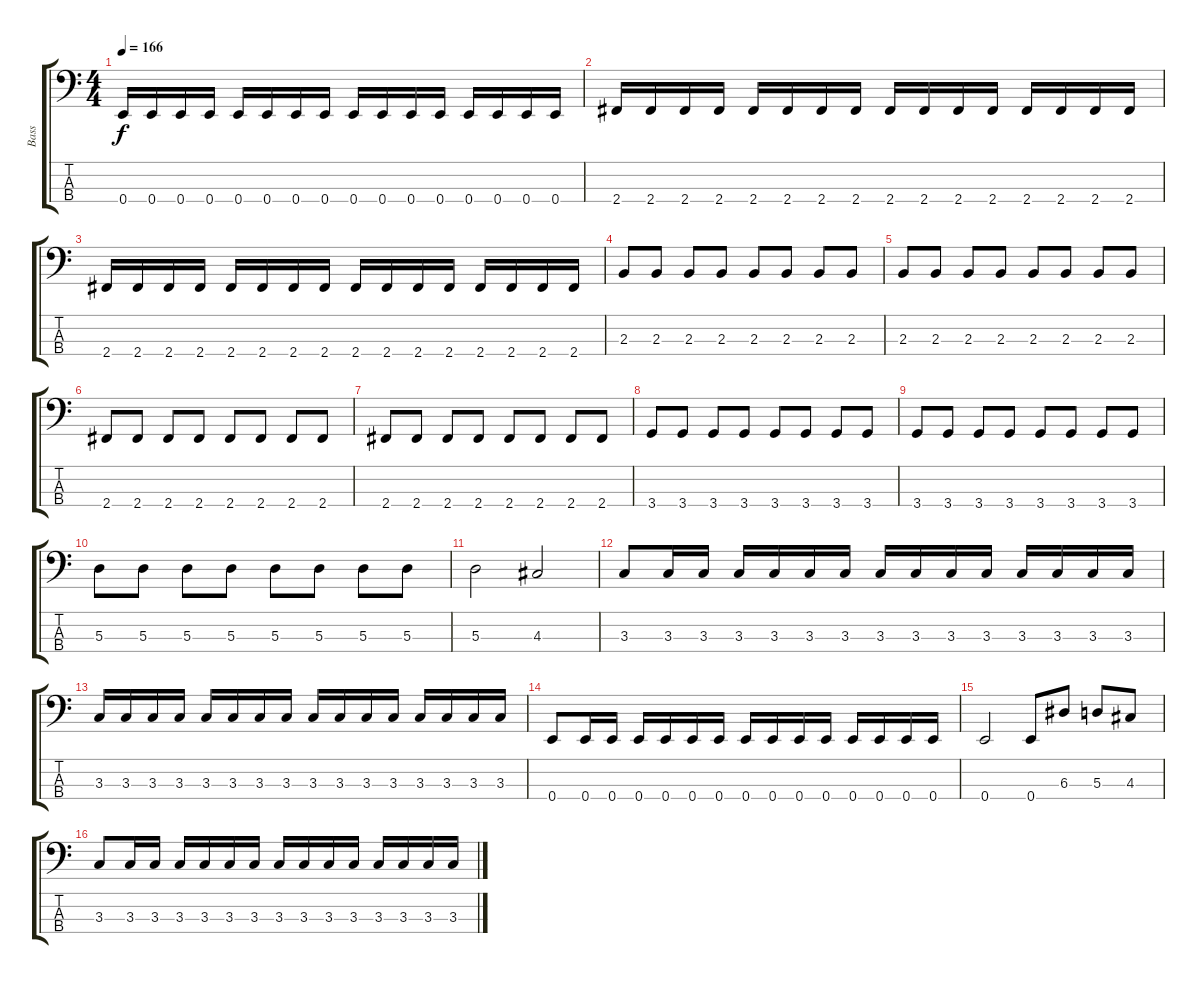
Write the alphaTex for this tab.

\track ("Bass" "Bass") {instrument electricbassfinger}
\staff {score tabs}
\tuning (G2 D2 A1 E1) {hide}
\ts (4 4)
\tempo 166
\clef f4
\ks c
0.4.16{dy f} 0.4.16 0.4.16 0.4.16 0.4.16 0.4.16 0.4.16 0.4.16 0.4.16 0.4.16 0.4.16 0.4.16 0.4.16 0.4.16 0.4.16 0.4.16 |
2.4.16 2.4.16 2.4.16 2.4.16 2.4.16 2.4.16 2.4.16 2.4.16 2.4.16 2.4.16 2.4.16 2.4.16 2.4.16 2.4.16 2.4.16 2.4.16 |
2.4.16 2.4.16 2.4.16 2.4.16 2.4.16 2.4.16 2.4.16 2.4.16 2.4.16 2.4.16 2.4.16 2.4.16 2.4.16 2.4.16 2.4.16 2.4.16 |
\section ("" "")
2.3.8 2.3.8 2.3.8 2.3.8 2.3.8 2.3.8 2.3.8 2.3.8 |
2.3.8 2.3.8 2.3.8 2.3.8 2.3.8 2.3.8 2.3.8 2.3.8 |
2.4.8 2.4.8 2.4.8 2.4.8 2.4.8 2.4.8 2.4.8 2.4.8 |
2.4.8 2.4.8 2.4.8 2.4.8 2.4.8 2.4.8 2.4.8 2.4.8 |
3.4.8 3.4.8 3.4.8 3.4.8 3.4.8 3.4.8 3.4.8 3.4.8 |
3.4.8 3.4.8 3.4.8 3.4.8 3.4.8 3.4.8 3.4.8 3.4.8 |
5.3.8 5.3.8 5.3.8 5.3.8 5.3.8 5.3.8 5.3.8 5.3.8 |
5.3.2 4.3.2 |
\section ("" "")
3.3.8 3.3.16 3.3.16 3.3.16 3.3.16 3.3.16 3.3.16 3.3.16 3.3.16 3.3.16 3.3.16 3.3.16 3.3.16 3.3.16 3.3.16 |
3.3.16 3.3.16 3.3.16 3.3.16 3.3.16 3.3.16 3.3.16 3.3.16 3.3.16 3.3.16 3.3.16 3.3.16 3.3.16 3.3.16 3.3.16 3.3.16 |
0.4.8 0.4.16 0.4.16 0.4.16 0.4.16 0.4.16 0.4.16 0.4.16 0.4.16 0.4.16 0.4.16 0.4.16 0.4.16 0.4.16 0.4.16 |
0.4.2 0.4.8 6.3.8 5.3.8 4.3.8 |
3.3.8 3.3.16 3.3.16 3.3.16 3.3.16 3.3.16 3.3.16 3.3.16 3.3.16 3.3.16 3.3.16 3.3.16 3.3.16 3.3.16 3.3.16
